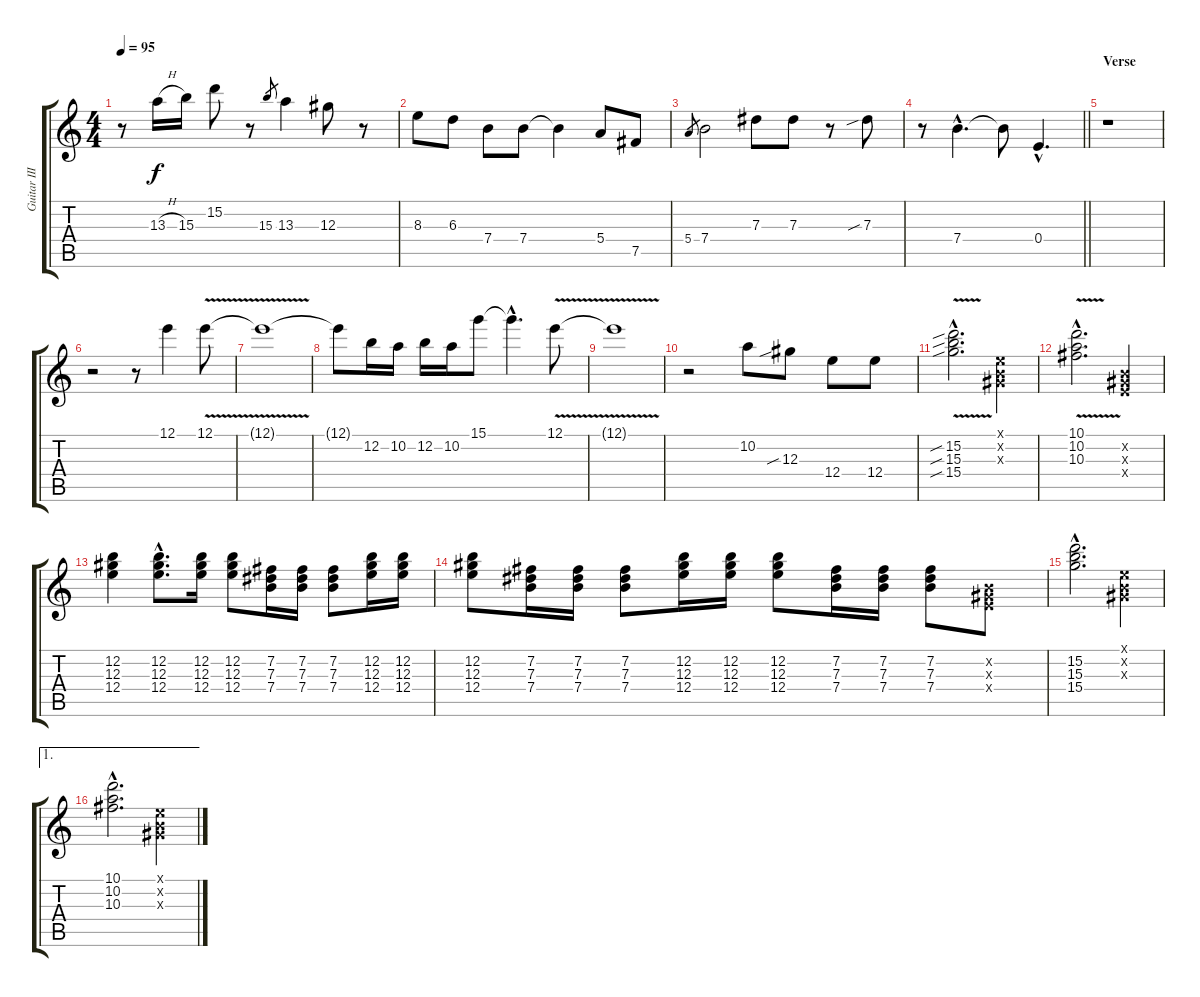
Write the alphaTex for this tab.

\track ("Guitar III" "Guitar III") {instrument distortionguitar}
\staff {score tabs}
\tuning (E4 B3 Ab3 E3 B2 E2) {hide}
\ts (4 4)
\tempo 95
\clef g2
\ks c
r.8{dy f} 13.3{h}.16 15.3.16 15.2.8 r.8 15.3.8{gr} 13.3.4 12.3.8 r.8 |
8.3.8 6.3.8 7.4.8 7.4.8 7.4{t}.4 5.4.8 7.5.8 |
5.4.8{gr} 7.4.2 7.3.8 7.3.8 r.8 7.3{sib}.8 |
\barLineRight lightlight
r.8 7.4{hac}.4{d} 7.4{t}.8 0.4{hac}.4{d} |
\section ("" "Verse")
r.1 |
r.2 r.8 12.1.4 12.1{v}.8 |
12.1{t}.1 |
12.1{t}.8 12.2.16 10.2.16 12.2.16 10.2.16 15.1.8 15.1{hac t}.4{d} 12.1{v}.8 |
12.1{t}.1 |
r.2 10.2.8 12.3{sib}.8 12.4.8 12.4.8 |
(15.2{v sib hac} 15.3{v sib hac} 15.4{v sib hac}).2{d} (0.1{x} 0.2{x} 0.3{x}).4 |
(10.1{v hac} 10.2{v hac} 10.3{v hac}).2{d} (0.2{x} 0.3{x} 0.4{x}).4 |
(12.2 12.3 12.4).4 (12.2{hac} 12.3{hac} 12.4{hac}).8{d} (12.2 12.3 12.4).16 (12.2 12.3 12.4).8 (7.2 7.3 7.4).16 (7.2 7.3 7.4).16 (7.2 7.3 7.4).8 (12.2 12.3 12.4).16 (12.2 12.3 12.4).16 |
(12.2 12.3 12.4).8 (7.2 7.3 7.4).16 (7.2 7.3 7.4).16 (7.2 7.3 7.4).8 (12.2 12.3 12.4).16 (12.2 12.3 12.4).16 (12.2 12.3 12.4).8 (7.2 7.3 7.4).16 (7.2 7.3 7.4).16 (7.2 7.3 7.4).8 (0.2{x} 0.3{x} 0.4{x}).8 |
(15.2{hac} 15.3{hac} 15.4{hac}).2{d} (0.1{x} 0.2{x} 0.3{x}).4 |
\ae 1
(10.1{hac} 10.2{hac} 10.3{hac}).2{d} (0.1{x} 0.2{x} 0.3{x}).4
